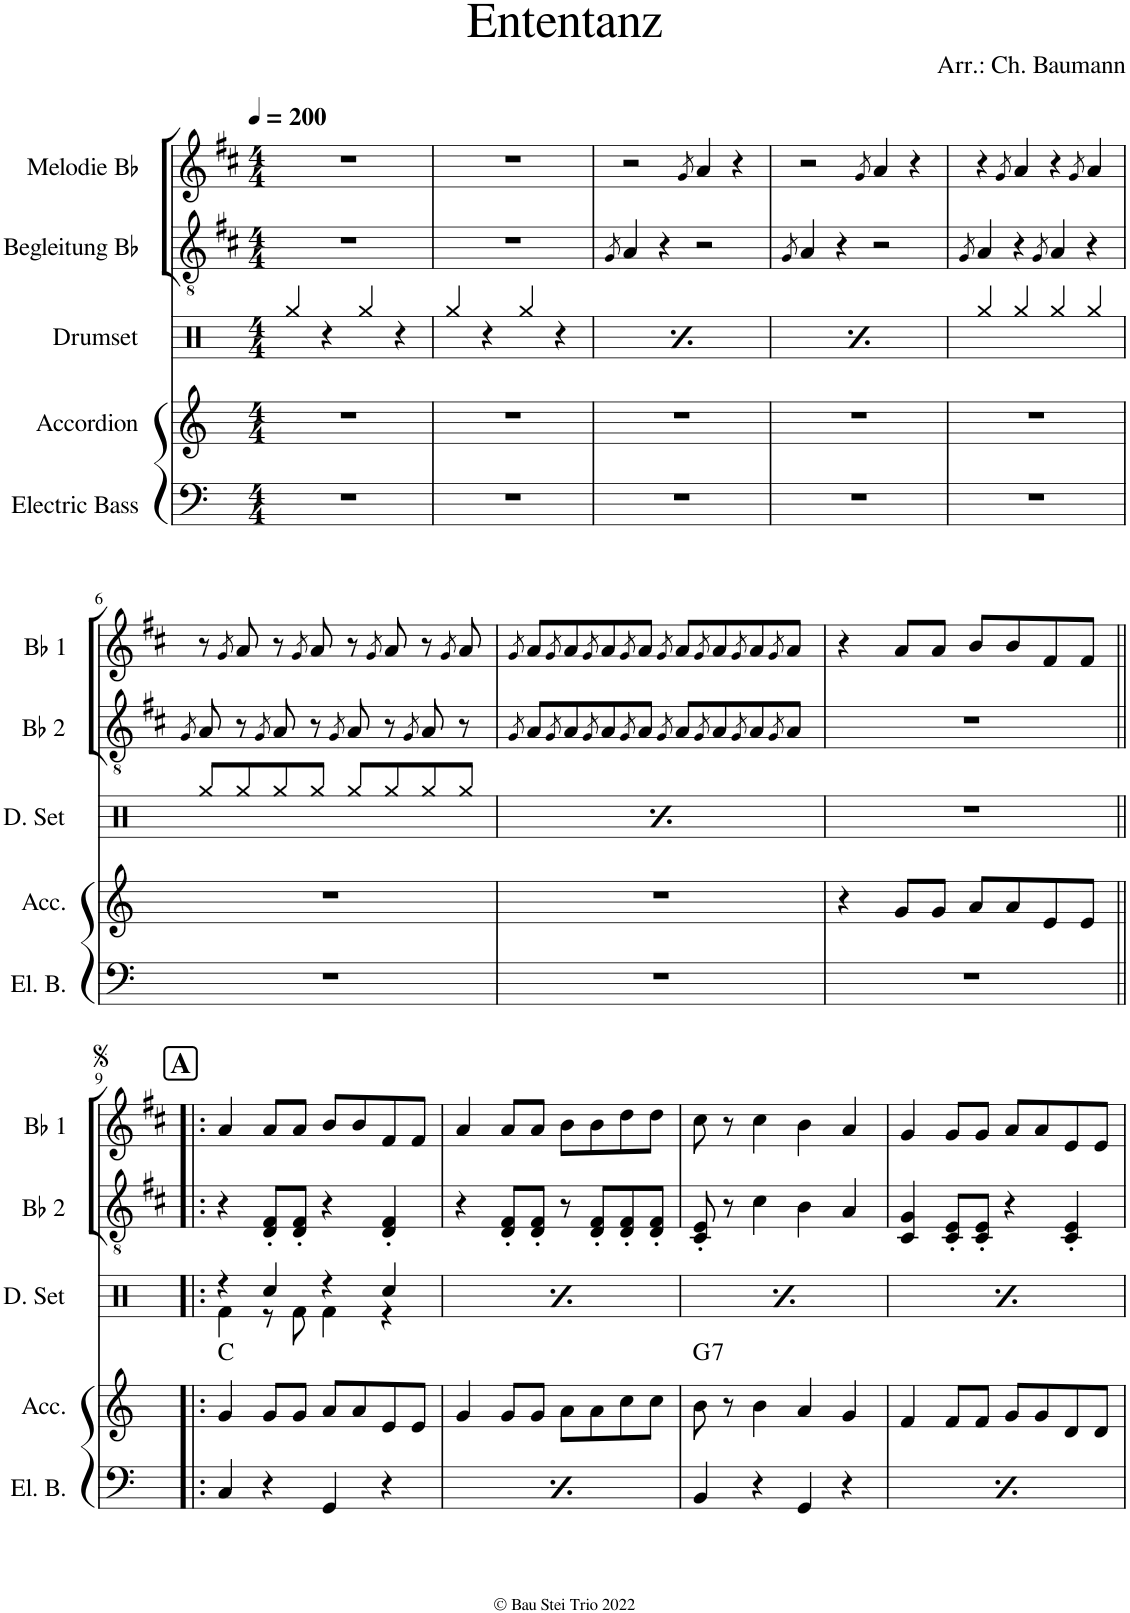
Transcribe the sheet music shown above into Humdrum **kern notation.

**kern	**kern	**harte	**kern	**kern	**kern
*part5	*part4	*part4	*part3	*part2	*part1
*staff5	*staff4	*	*staff3	*staff2	*staff1
*I"Electric Bass	*I"Accordion	*	*I"Drumset	*I"Begleitung Bb	*I"Melodie Bb
*I'El. B.	*I'Acc.	*	*I'D. Set	*I'Bb 2	*I'Bb 1
*clefF4	*clefG2	*	*clefX	*clefGv2	*clefG2
*Trd7c12	*	*	*	*Trd1c2	*Trd1c2
*k[]	*k[]	*	*k[]	*k[f#c#]	*k[f#c#]
*M4/4	*M4/4	*	*M4/4	*M4/4	*M4/4
*MM200	*MM200	*	*MM200	*MM200	*MM200
=1	=1	=1	=1	=1	=1
1r	1r	.	4Rgg/	1r	1r
.	.	.	4r	.	.
.	.	.	4Rgg/	.	.
.	.	.	4r	.	.
=2	=2	=2	=2	=2	=2
1r	1r	.	4Rgg/	1r	1r
.	.	.	4r	.	.
.	.	.	4Rgg/	.	.
.	.	.	4r	.	.
=3	=3	=3	=3	=3	=3
.	.	.	.	8qG/	.
1r	1r	.	4Rgg/	4A/	2r
.	.	.	4r	4r	.
.	.	.	.	.	8qg/
.	.	.	4Rgg/	2r	4a/
.	.	.	4r	.	4r
=4	=4	=4	=4	=4	=4
.	.	.	.	8qG/	.
1r	1r	.	4Rgg/	4A/	2r
.	.	.	4r	4r	.
.	.	.	.	.	8qg/
.	.	.	4Rgg/	2r	4a/
.	.	.	4r	.	4r
=5	=5	=5	=5	=5	=5
.	.	.	.	8qG/	.
1r	1r	.	4Rgg/	4A/	4r
.	.	.	.	.	8qg/
.	.	.	4Rgg/	4r	4a/
.	.	.	.	8qG/	.
.	.	.	4Rgg/	4A/	4r
.	.	.	.	.	8qg/
.	.	.	4Rgg/	4r	4a/
!!LO:LB:g=z
=6	=6	=6	=6	=6	=6
.	.	.	.	8qG/	.
1r	1r	.	8Rgg/L	8A/	8r
.	.	.	.	.	8qg/
.	.	.	8Rgg/	8r	8a/
.	.	.	.	8qG/	.
.	.	.	8Rgg/	8A/	8r
.	.	.	.	.	8qg/
.	.	.	8Rgg/J	8r	8a/
.	.	.	.	8qG/	.
.	.	.	8Rgg/L	8A/	8r
.	.	.	.	.	8qg/
.	.	.	8Rgg/	8r	8a/
.	.	.	.	8qG/	.
.	.	.	8Rgg/	8A/	8r
.	.	.	.	.	8qg/
.	.	.	8Rgg/J	8r	8a/
=7	=7	=7	=7	=7	=7
.	.	.	.	8qG/	8qg/
1r	1r	.	8Rgg/L	8A/L	8a/L
.	.	.	.	8qG/	8qg/
.	.	.	8Rgg/	8A/	8a/
.	.	.	.	8qG/	8qg/
.	.	.	8Rgg/	8A/	8a/
.	.	.	.	8qG/	8qg/
.	.	.	8Rgg/J	8A/J	8a/J
.	.	.	.	8qG/	8qg/
.	.	.	8Rgg/L	8A/L	8a/L
.	.	.	.	8qG/	8qg/
.	.	.	8Rgg/	8A/	8a/
.	.	.	.	8qG/	8qg/
.	.	.	8Rgg/	8A/	8a/
.	.	.	.	8qG/	8qg/
.	.	.	8Rgg/J	8A/J	8a/J
=8	=8	=8	=8	=8	=8
1r	4r	.	1r	1r	4r
.	8g/L	.	.	.	8a/L
.	8g/J	.	.	.	8a/J
.	8a/L	.	.	.	8b/L
.	8a/	.	.	.	8b/
.	8e/	.	.	.	8f#/
.	8e/J	.	.	.	8f#/J
!!LO:LB:g=z
!!LO:REH:place=s1:a:B:cj:fs=14:t=A
=9!|:	=9!|:	=9!|:	=9!|:	=9!|:	=9!|:
*	*	*	*^	*	*
4C/	4g/	C:maj	4r	4Rf\	4r	4a/
4r	8g/L	.	4Rcc/	8r	8D/' 8F#/'L	8a/L
.	8g/J	.	.	8Rf\	8D/' 8F#/'J	8a/J
4GG/	8a/L	.	4r	4Rf\	4r	8b/L
.	8a/	.	.	.	.	8b/
4r	8e/	.	4Rcc/	4r	4D/' 4F#/'	8f#/
.	8e/J	.	.	.	.	8f#/J
=10	=10	=10	=10	=10	=10	=10
4C/	4g/	.	4r	4Rf\	4r	4a/
4r	8g/L	.	4Rcc/	8r	8D/' 8F#/'L	8a/L
.	8g/J	.	.	8Rf\	8D/' 8F#/'J	8a/J
4GG/	8a\L	.	4r	4Rf\	8r	8b\L
.	8a\	.	.	.	8D/' 8F#/'L	8b\
4r	8cc\	.	4Rcc/	4r	8D/' 8F#/'	8dd\
.	8cc\J	.	.	.	8D/' 8F#/'J	8dd\J
=11	=11	=11	=11	=11	=11	=11
!	!	!LO:H:kt=7	!	!	!	!
4BB/	8b\	G:7	4r	4Rf\	8C#/' 8E/'	8cc#\
.	8r	.	.	.	8r	8r
4r	4b\	.	4Rcc/	8r	4c#\	4cc#\
.	.	.	.	8Rf\	.	.
4GG/	4a/	.	4r	4Rf\	4B\	4b\
4r	4g/	.	4Rcc/	4r	4A/	4a/
=12	=12	=12	=12	=12	=12	=12
4BB/	4f/	.	4r	4Rf\	4C#/ 4G/	4g/
4r	8f/L	.	4Rcc/	8r	8C#/' 8E/'L	8g/L
.	8f/J	.	.	8Rf\	8C#/' 8E/'J	8g/J
4GG/	8g/L	.	4r	4Rf\	4r	8a/L
.	8g/	.	.	.	.	8a/
4r	8d/	.	4Rcc/	4r	4C#/' 4E/'	8e/
.	8d/J	.	.	.	.	8e/J
*	*	*	*v	*v	*	*
=	=	=	=	=	=
*-	*-	*-	*-	*-	*-
